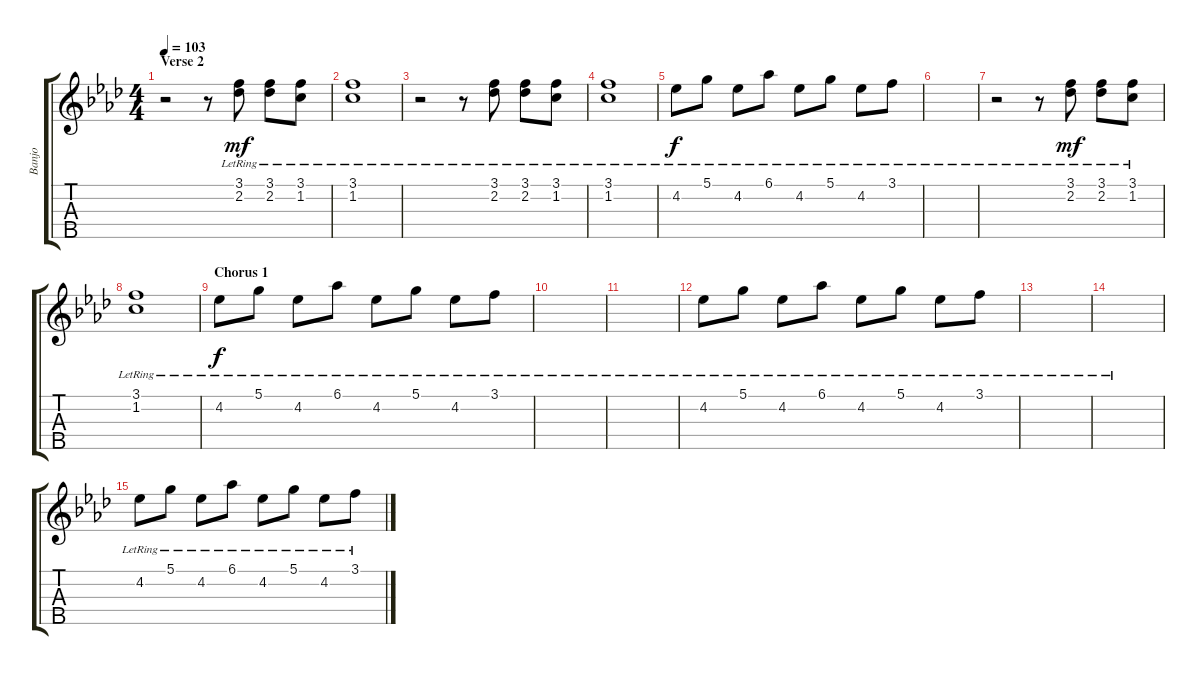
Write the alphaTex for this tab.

\track ("Banjo" "Banjo") {instrument banjo}
\staff {score tabs}
\tuning (D4 B3 G3 D3 G4) {hide}
\displaytranspose 12
\ts (4 4)
\section ("" "Verse 2")
\tempo 103
\clef g2
\ks ab
r.2{dy mf} r.8 (3.1{lr} 2.2{lr}).8 (3.1{lr} 2.2{lr}).8 (3.1{lr} 1.2{lr}).8 |
(3.1{lr} 1.2{lr}).1 |
r.2 r.8 (3.1{lr} 2.2{lr}).8 (3.1{lr} 2.2{lr}).8 (3.1{lr} 1.2{lr}).8 |
(3.1{lr} 1.2{lr}).1 |
4.2{lr}.8{dy f} 5.1{lr}.8 4.2{lr}.8 6.1{lr}.8 4.2{lr}.8 5.1{lr}.8 4.2{lr}.8 3.1{lr}.8 |
|
r.2 r.8 (3.1{lr} 2.2{lr}).8{dy mf} (3.1{lr} 2.2{lr}).8 (3.1{lr} 1.2{lr}).8 |
(3.1{lr} 1.2{lr}).1 |
\section ("" "Chorus 1")
4.2{lr}.8{dy f} 5.1{lr}.8 4.2{lr}.8 6.1{lr}.8 4.2{lr}.8 5.1{lr}.8 4.2{lr}.8 3.1{lr}.8 |
|
|
4.2{lr}.8 5.1{lr}.8 4.2{lr}.8 6.1{lr}.8 4.2{lr}.8 5.1{lr}.8 4.2{lr}.8 3.1{lr}.8 |
|
|
4.2{lr}.8 5.1{lr}.8 4.2{lr}.8 6.1{lr}.8 4.2{lr}.8 5.1{lr}.8 4.2{lr}.8 3.1{lr}.8
